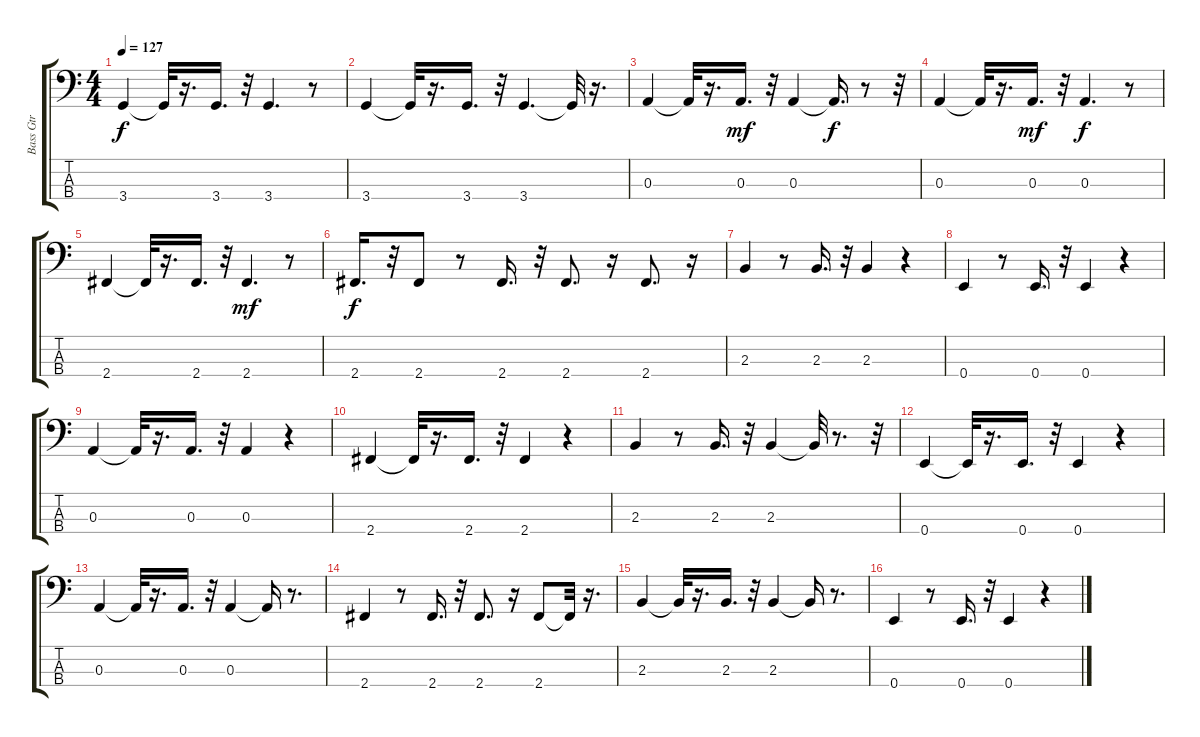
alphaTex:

\track ("Bass Gtr            " "Bass Gtr  ") {instrument electricbasspick}
\staff {score tabs}
\tuning (G2 D2 A1 E1) {hide}
\ts (4 4)
\tempo 127
\clef f4
\ks c
3.4.4{dy f} 3.4{t}.32 r.16{d} 3.4.16{d} r.32 3.4.4{d} r.8 |
3.4.4 3.4{t}.32 r.16{d} 3.4.16{d} r.32 3.4.4{d} 3.4{t}.32 r.16{d} |
0.3.4 0.3{t}.32 r.16{d} 0.3.16{d dy mf} r.32 0.3.4 0.3{t}.16{d dy f} r.8 r.32 |
0.3.4 0.3{t}.32 r.16{d} 0.3.16{d dy mf} r.32 0.3.4{d dy f} r.8 |
2.4.4 2.4{t}.32 r.16{d} 2.4.16{d} r.32 2.4.4{d dy mf} r.8 |
2.4.16{d dy f} r.32 2.4.8 r.8 2.4.16{d} r.32 2.4.8{d} r.16 2.4.8{d} r.16 |
2.3.4 r.8 2.3.16{d} r.32 2.3.4 r.4 |
0.4.4 r.8 0.4.16{d} r.32 0.4.4 r.4 |
0.3.4 0.3{t}.32 r.16{d} 0.3.16{d} r.32 0.3.4 r.4 |
2.4.4 2.4{t}.32 r.16{d} 2.4.16{d} r.32 2.4.4 r.4 |
2.3.4 r.8 2.3.16{d} r.32 2.3.4 2.3{t}.32 r.8{d} r.32 |
0.4.4 0.4{t}.32 r.16{d} 0.4.16{d} r.32 0.4.4 r.4 |
0.3.4 0.3{t}.32 r.16{d} 0.3.16{d} r.32 0.3.4 0.3{t}.16 r.8{d} |
2.4.4 r.8 2.4.16{d} r.32 2.4.8{d} r.16 2.4.8 2.4{t}.32 r.16{d} |
2.3.4 2.3{t}.32 r.16{d} 2.3.16{d} r.32 2.3.4 2.3{t}.16 r.8{d} |
0.4.4 r.8 0.4.16{d} r.32 0.4.4 r.4
